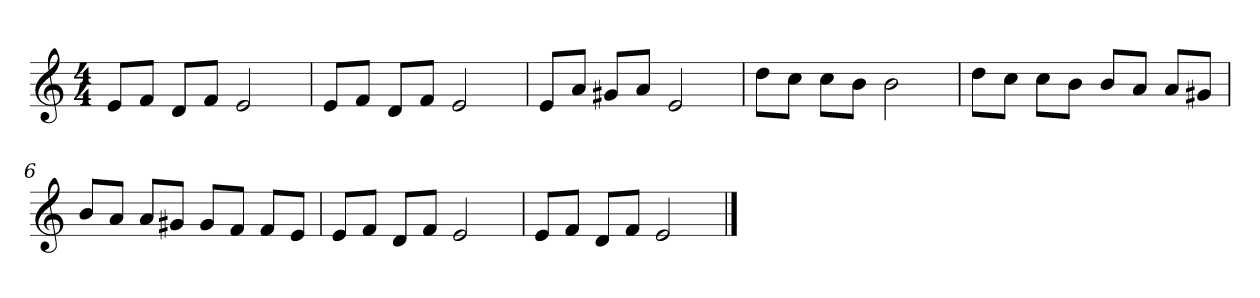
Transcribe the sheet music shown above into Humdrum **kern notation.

**kern
*part1
*staff1
*clefG2
*k[]
*M4/4
=1
8e/L
8f/J
8d/L
8f/J
2e/
=2
8e/L
8f/J
8d/L
8f/J
2e/
=3
8e/L
8a/J
8g#X/L
8a/J
2e/
=4
8dd\L
8cc\J
8cc\L
8b\J
2b\
=5
8dd\L
8cc\J
8cc\L
8b\J
8b/L
8a/J
8a/L
8g#X/J
=6
8b/L
8a/J
8a/L
8g#X/J
8g#/L
8f/J
8f/L
8e/J
!!LO:LB:g=z
=7
8e/L
8f/J
8d/L
8f/J
2e/
=8
8e/L
8f/J
8d/L
8f/J
2e/
==
*-
